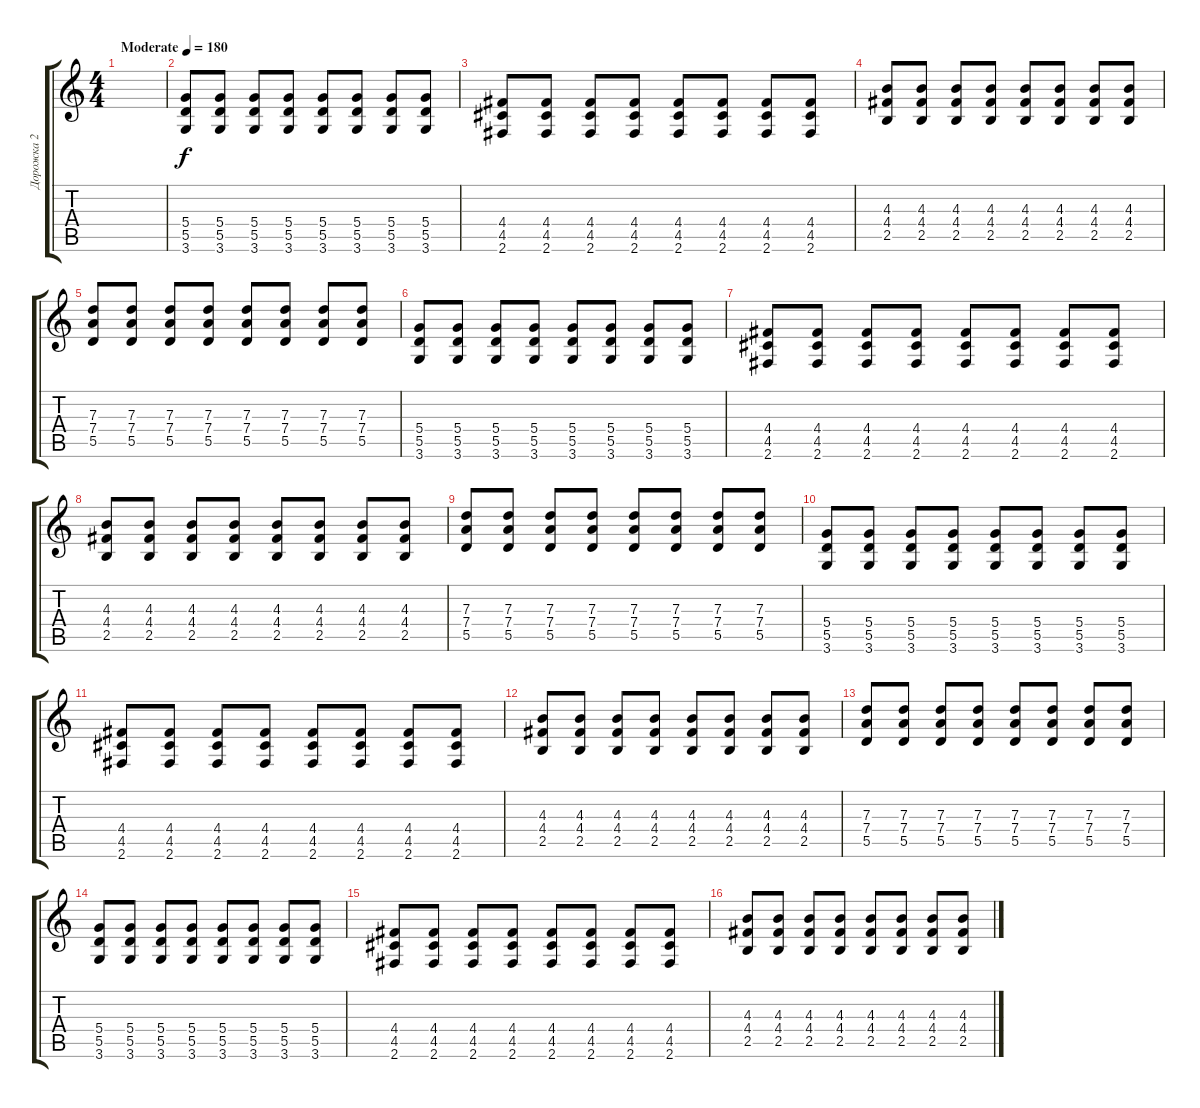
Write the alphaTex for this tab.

\track ("Дорожка 2" "Дорожка 2") {instrument distortionguitar}
\staff {score tabs}
\tuning (E4 B3 G3 D3 A2 E2) {hide}
\ts (4 4)
\tempo (180 "Moderate")
\clef g2
\ks c
|
(5.4 5.5 3.6).8 (5.4 5.5 3.6).8 (5.4 5.5 3.6).8 (5.4 5.5 3.6).8 (5.4 5.5 3.6).8 (5.4 5.5 3.6).8 (5.4 5.5 3.6).8 (5.4 5.5 3.6).8 |
(4.4 4.5 2.6).8 (4.4 4.5 2.6).8 (4.4 4.5 2.6).8 (4.4 4.5 2.6).8 (4.4 4.5 2.6).8 (4.4 4.5 2.6).8 (4.4 4.5 2.6).8 (4.4 4.5 2.6).8 |
(4.3 4.4 2.5).8 (4.3 4.4 2.5).8 (4.3 4.4 2.5).8 (4.3 4.4 2.5).8 (4.3 4.4 2.5).8 (4.3 4.4 2.5).8 (4.3 4.4 2.5).8 (4.3 4.4 2.5).8 |
(7.3 7.4 5.5).8 (7.3 7.4 5.5).8 (7.3 7.4 5.5).8 (7.3 7.4 5.5).8 (7.3 7.4 5.5).8 (7.3 7.4 5.5).8 (7.3 7.4 5.5).8 (7.3 7.4 5.5).8 |
(5.4 5.5 3.6).8 (5.4 5.5 3.6).8 (5.4 5.5 3.6).8 (5.4 5.5 3.6).8 (5.4 5.5 3.6).8 (5.4 5.5 3.6).8 (5.4 5.5 3.6).8 (5.4 5.5 3.6).8 |
(4.4 4.5 2.6).8 (4.4 4.5 2.6).8 (4.4 4.5 2.6).8 (4.4 4.5 2.6).8 (4.4 4.5 2.6).8 (4.4 4.5 2.6).8 (4.4 4.5 2.6).8 (4.4 4.5 2.6).8 |
(4.3 4.4 2.5).8 (4.3 4.4 2.5).8 (4.3 4.4 2.5).8 (4.3 4.4 2.5).8 (4.3 4.4 2.5).8 (4.3 4.4 2.5).8 (4.3 4.4 2.5).8 (4.3 4.4 2.5).8 |
(7.3 7.4 5.5).8 (7.3 7.4 5.5).8 (7.3 7.4 5.5).8 (7.3 7.4 5.5).8 (7.3 7.4 5.5).8 (7.3 7.4 5.5).8 (7.3 7.4 5.5).8 (7.3 7.4 5.5).8 |
(5.4 5.5 3.6).8 (5.4 5.5 3.6).8 (5.4 5.5 3.6).8 (5.4 5.5 3.6).8 (5.4 5.5 3.6).8 (5.4 5.5 3.6).8 (5.4 5.5 3.6).8 (5.4 5.5 3.6).8 |
(4.4 4.5 2.6).8 (4.4 4.5 2.6).8 (4.4 4.5 2.6).8 (4.4 4.5 2.6).8 (4.4 4.5 2.6).8 (4.4 4.5 2.6).8 (4.4 4.5 2.6).8 (4.4 4.5 2.6).8 |
(4.3 4.4 2.5).8 (4.3 4.4 2.5).8 (4.3 4.4 2.5).8 (4.3 4.4 2.5).8 (4.3 4.4 2.5).8 (4.3 4.4 2.5).8 (4.3 4.4 2.5).8 (4.3 4.4 2.5).8 |
(7.3 7.4 5.5).8 (7.3 7.4 5.5).8 (7.3 7.4 5.5).8 (7.3 7.4 5.5).8 (7.3 7.4 5.5).8 (7.3 7.4 5.5).8 (7.3 7.4 5.5).8 (7.3 7.4 5.5).8 |
(5.4 5.5 3.6).8 (5.4 5.5 3.6).8 (5.4 5.5 3.6).8 (5.4 5.5 3.6).8 (5.4 5.5 3.6).8 (5.4 5.5 3.6).8 (5.4 5.5 3.6).8 (5.4 5.5 3.6).8 |
(4.4 4.5 2.6).8 (4.4 4.5 2.6).8 (4.4 4.5 2.6).8 (4.4 4.5 2.6).8 (4.4 4.5 2.6).8 (4.4 4.5 2.6).8 (4.4 4.5 2.6).8 (4.4 4.5 2.6).8 |
(4.3 4.4 2.5).8 (4.3 4.4 2.5).8 (4.3 4.4 2.5).8 (4.3 4.4 2.5).8 (4.3 4.4 2.5).8 (4.3 4.4 2.5).8 (4.3 4.4 2.5).8 (4.3 4.4 2.5).8
